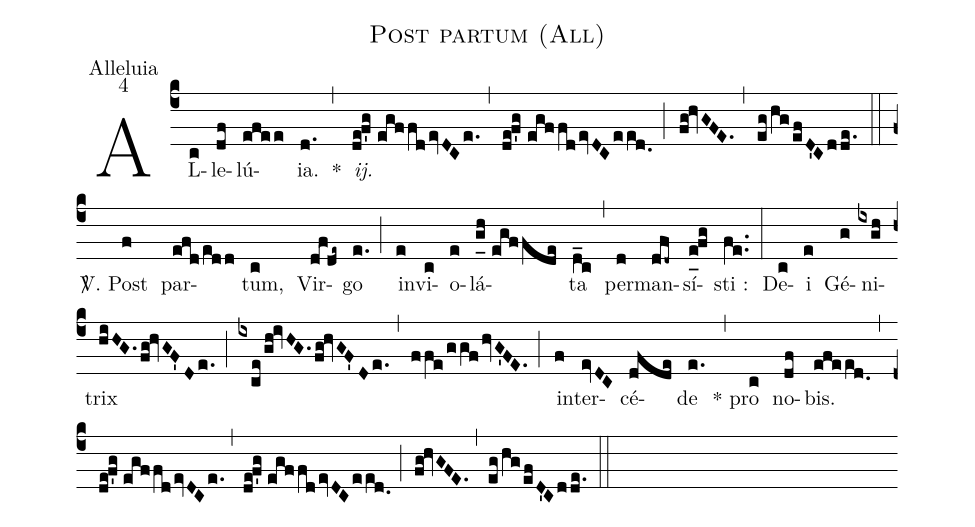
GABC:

name:Post partum (All);
office-part:Alleluia;
mode:4;
%%
(c4) AL(c)le(df)lú(efee){ia}.(d.) *(,) <i>ij.</i>(de!f'g//egffdevDCe.) (,) (de!f'g//egffdevDCeed.0) (;) (fg!hvGFE.) (,) (eg/hg/efD'Cdde.) (::) <sp>V/</sp>. Post(f) par(efd/edd)tum,(c) Vir(d@f!de~)go(e.) (;) in(e)vi(c)o(e)lá(g_[uh:l]h//egffde)ta(d_c) (,) per(d)man(dfd~)sí(e_0[uh:l]fg)sti :(fe..) (:) De(c)i(e) Gé(g)ni(ixgh)trix(hiHG.fg!hvGF'De.) (;) (ixce/gh!ivHG.fg!hvGF'De.) (,) (ffe/ggfhvG'FE.) (;) in(f)ter(evDC)cé(dfde)de(e.) (,) * pro(c) no(df)bis.(efeed.0) (,) (de!f'g//egffdevDCe.) (,) (de!f'g//egffdevDCeed.0) (;) (fg!hvGFE.) (,) (eg/hg/efD'Cdde.) (::)
